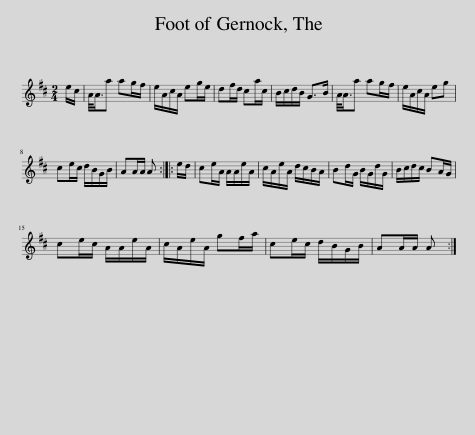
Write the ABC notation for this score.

X:1
L:1/8
M:2/4
I:linebreak $
K:D
V:1 treble
V:1
 e/c/ | A/<A/a ag/f/ | e/A/c/A/ eg/e/ | df/d/ ca/c/ | B/c/d/B/ G>B | %5
 A/<A/a ag/f/ | e/A/c/A/ eg |$ ce/c/ d/B/G/B/ | AA/A/ A :: e/d/ | %10
 ce/A/ A/A/e/A/ | c/A/e/A/ d/c/B/A/ | Bd/G/ B/G/d/G/ | B/c/d/c/ BA/G/ |$ ce/c/ A/A/e/A/ | %15
 c/A/e/A/ gf/a/ | ce/c/ d/B/G/B/ | AA/A/ A :| %18
